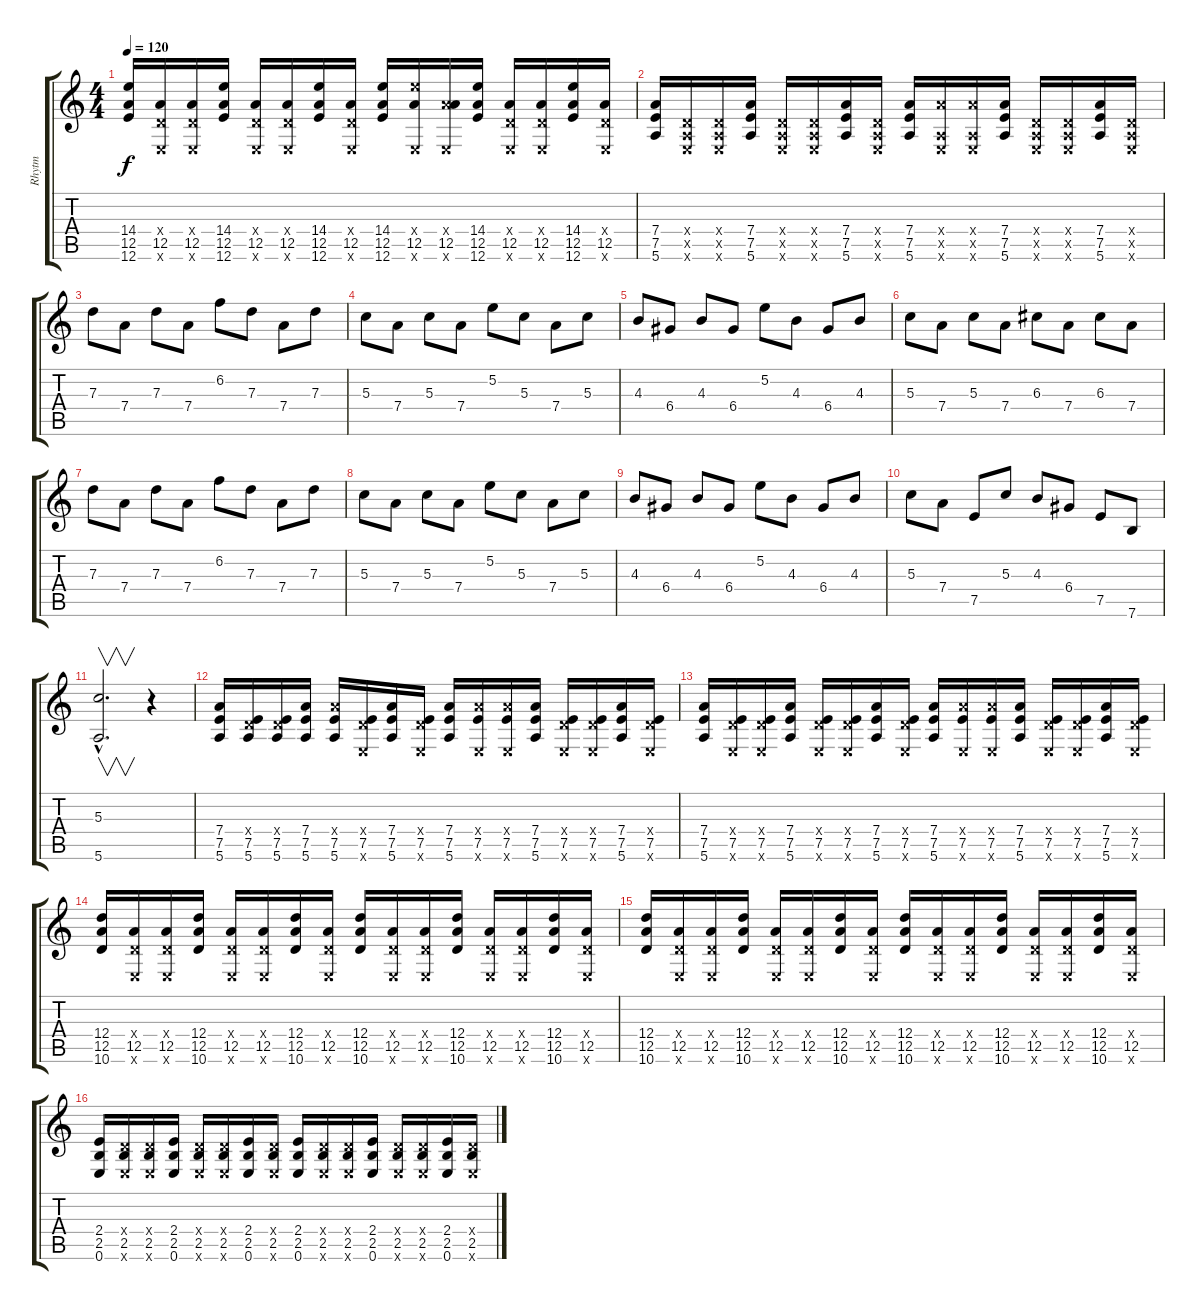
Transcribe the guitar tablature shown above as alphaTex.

\track ("Rhytm" "Rhytm") {instrument distortionguitar}
\staff {score tabs}
\tuning (E4 B3 G3 D3 A2 E2) {hide}
\ts (4 4)
\tempo 120
\clef g2
\ks c
(14.4 12.5 12.6).16{dy f} (0.4{x} 12.5 0.6{x}).16 (0.4{x} 12.5 0.6{x}).16 (14.4 12.5 12.6).16 (0.4{x} 12.5 0.6{x}).16 (0.4{x} 12.5 0.6{x}).16 (14.4 12.5 12.6).16 (0.4{x} 12.5 0.6{x}).16 (14.4 12.5 12.6).16 (14.4{x} 12.5 0.6{x}).16 (7.4{x} 12.5 0.6{x}).16 (14.4 12.5 12.6).16 (0.4{x} 12.5 0.6{x}).16 (0.4{x} 12.5 0.6{x}).16 (14.4 12.5 12.6).16 (0.4{x} 12.5 0.6{x}).16 |
(7.4 7.5 5.6).16 (0.4{x} 0.5{x} 0.6{x}).16 (0.4{x} 0.5{x} 0.6{x}).16 (7.4 7.5 5.6).16 (0.4{x} 0.5{x} 0.6{x}).16 (0.4{x} 0.5{x} 0.6{x}).16 (7.4 7.5 5.6).16 (0.4{x} 0.5{x} 0.6{x}).16 (7.4 7.5 5.6).16 (7.4{x} 0.5{x} 0.6{x}).16 (7.4{x} 0.5{x} 0.6{x}).16 (7.4 7.5 5.6).16 (0.4{x} 0.5{x} 0.6{x}).16 (0.4{x} 0.5{x} 0.6{x}).16 (7.4 7.5 5.6).16 (0.4{x} 0.5{x} 0.6{x}).16 |
7.3.8{volume 9 instrument flute} 7.4.8 7.3.8 7.4.8 6.2.8 7.3.8 7.4.8 7.3.8 |
5.3.8 7.4.8 5.3.8 7.4.8 5.2.8 5.3.8 7.4.8 5.3.8 |
4.3.8 6.4.8 4.3.8 6.4.8 5.2.8 4.3.8 6.4.8 4.3.8 |
5.3.8 7.4.8 5.3.8 7.4.8 6.3.8 7.4.8 6.3.8 7.4.8 |
7.3.8 7.4.8 7.3.8 7.4.8 6.2.8 7.3.8 7.4.8 7.3.8 |
5.3.8 7.4.8 5.3.8 7.4.8 5.2.8 5.3.8 7.4.8 5.3.8 |
4.3.8 6.4.8 4.3.8 6.4.8 5.2.8 4.3.8 6.4.8 4.3.8 |
5.3.8 7.4.8 7.5.8 5.3.8 4.3.8 6.4.8 7.5.8 7.6.8 |
(5.3{hac} 5.6{hac}).2{v d} r.4 |
(7.4 7.5 5.6).16{volume 15 instrument distortionguitar} (0.4{x} 7.5 5.6).16 (0.4{x} 7.5 5.6).16 (7.4 7.5 5.6).16 (7.4{x} 7.5 5.6).16 (0.4{x} 7.5 0.6{x}).16 (7.4 7.5 5.6).16 (0.4{x} 7.5 0.6{x}).16 (7.4 7.5 5.6).16 (7.4{x} 7.5 0.6{x}).16 (7.4{x} 7.5 0.6{x}).16 (7.4 7.5 5.6).16 (0.4{x} 7.5 0.6{x}).16 (0.4{x} 7.5 0.6{x}).16 (7.4 7.5 5.6).16 (0.4{x} 7.5 0.6{x}).16 |
(7.4 7.5 5.6).16 (0.4{x} 7.5 0.6{x}).16 (0.4{x} 7.5 0.6{x}).16 (7.4 7.5 5.6).16 (0.4{x} 7.5 0.6{x}).16 (0.4{x} 7.5 0.6{x}).16 (7.4 7.5 5.6).16 (0.4{x} 7.5 0.6{x}).16 (7.4 7.5 5.6).16 (7.4{x} 7.5 0.6{x}).16 (7.4{x} 7.5 0.6{x}).16 (7.4 7.5 5.6).16 (0.4{x} 7.5 0.6{x}).16 (0.4{x} 7.5 0.6{x}).16 (7.4 7.5 5.6).16 (0.4{x} 7.5 0.6{x}).16 |
(12.4 12.5 10.6).16 (0.4{x} 12.5 0.6{x}).16 (0.4{x} 12.5 0.6{x}).16 (12.4 12.5 10.6).16 (0.4{x} 12.5 0.6{x}).16 (0.4{x} 12.5 0.6{x}).16 (12.4 12.5 10.6).16 (0.4{x} 12.5 0.6{x}).16 (12.4 12.5 10.6).16 (0.4{x} 12.5 0.6{x}).16 (0.4{x} 12.5 0.6{x}).16 (12.4 12.5 10.6).16 (0.4{x} 12.5 0.6{x}).16 (0.4{x} 12.5 0.6{x}).16 (12.4 12.5 10.6).16 (0.4{x} 12.5 0.6{x}).16 |
(12.4 12.5 10.6).16 (0.4{x} 12.5 0.6{x}).16 (0.4{x} 12.5 0.6{x}).16 (12.4 12.5 10.6).16 (0.4{x} 12.5 0.6{x}).16 (0.4{x} 12.5 0.6{x}).16 (12.4 12.5 10.6).16 (0.4{x} 12.5 0.6{x}).16 (12.4 12.5 10.6).16 (0.4{x} 12.5 0.6{x}).16 (0.4{x} 12.5 0.6{x}).16 (12.4 12.5 10.6).16 (0.4{x} 12.5 0.6{x}).16 (0.4{x} 12.5 0.6{x}).16 (12.4 12.5 10.6).16 (0.4{x} 12.5 0.6{x}).16 |
(2.4 2.5 0.6).16 (0.4{x} 2.5 0.6{x}).16 (0.4{x} 2.5 0.6{x}).16 (2.4 2.5 0.6).16 (0.4{x} 2.5 0.6{x}).16 (0.4{x} 2.5 0.6{x}).16 (2.4 2.5 0.6).16 (0.4{x} 2.5 0.6{x}).16 (2.4 2.5 0.6).16 (0.4{x} 2.5 0.6{x}).16 (0.4{x} 2.5 0.6{x}).16 (2.4 2.5 0.6).16 (0.4{x} 2.5 0.6{x}).16 (0.4{x} 2.5 0.6{x}).16 (2.4 2.5 0.6).16 (0.4{x} 2.5 0.6{x}).16
